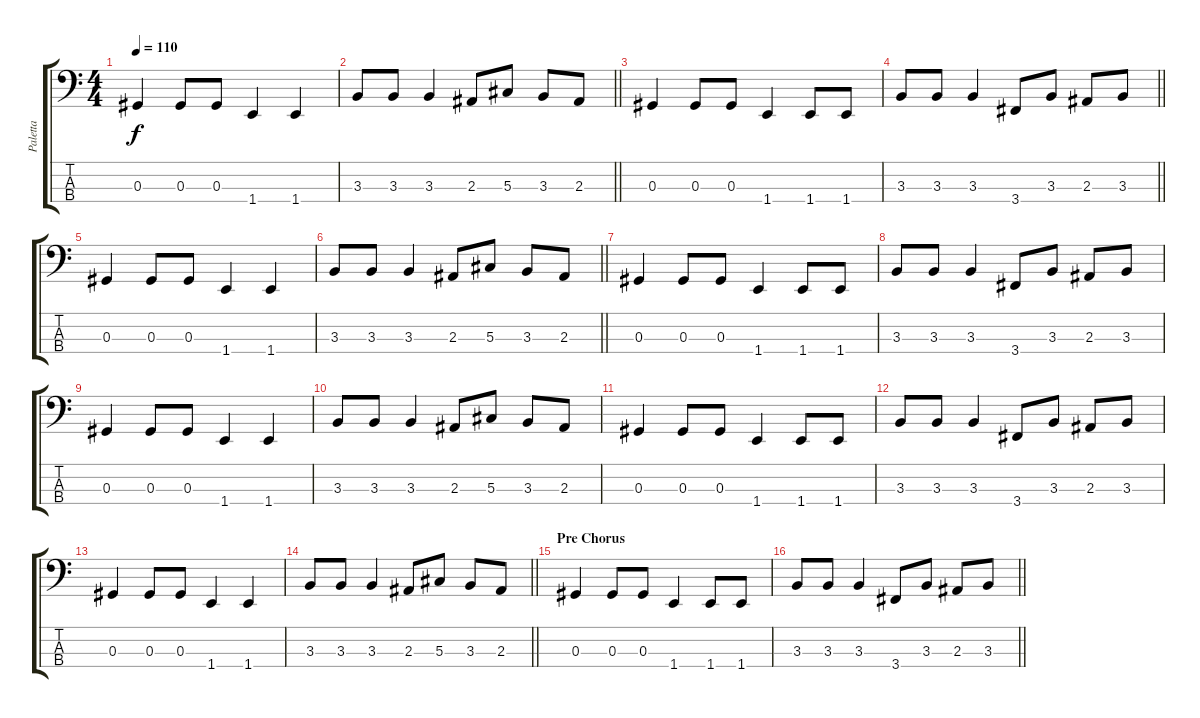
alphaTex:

\track ("Paletta" "Paletta") {instrument electricbasspick}
\staff {score tabs}
\tuning (Gb2 Db2 Ab1 Eb1) {hide}
\ts (4 4)
\tempo 110
\clef f4
\ks c
0.3.4{dy f} 0.3.8 0.3.8 1.4.4 1.4.4 |
\barLineRight lightlight
3.3.8 3.3.8 3.3.4 2.3.8 5.3.8 3.3.8 2.3.8 |
0.3.4 0.3.8 0.3.8 1.4.4 1.4.8 1.4.8 |
\barLineRight lightlight
3.3.8 3.3.8 3.3.4 3.4.8 3.3.8 2.3.8 3.3.8 |
0.3.4 0.3.8 0.3.8 1.4.4 1.4.4 |
\barLineRight lightlight
3.3.8 3.3.8 3.3.4 2.3.8 5.3.8 3.3.8 2.3.8 |
0.3.4 0.3.8 0.3.8 1.4.4 1.4.8 1.4.8 |
3.3.8 3.3.8 3.3.4 3.4.8 3.3.8 2.3.8 3.3.8 |
0.3.4 0.3.8 0.3.8 1.4.4 1.4.4 |
3.3.8 3.3.8 3.3.4 2.3.8 5.3.8 3.3.8 2.3.8 |
0.3.4 0.3.8 0.3.8 1.4.4 1.4.8 1.4.8 |
3.3.8 3.3.8 3.3.4 3.4.8 3.3.8 2.3.8 3.3.8 |
0.3.4 0.3.8 0.3.8 1.4.4 1.4.4 |
\barLineRight lightlight
3.3.8 3.3.8 3.3.4 2.3.8 5.3.8 3.3.8 2.3.8 |
\section ("" "Pre Chorus")
0.3.4 0.3.8 0.3.8 1.4.4 1.4.8 1.4.8 |
\barLineRight lightlight
3.3.8 3.3.8 3.3.4 3.4.8 3.3.8 2.3.8 3.3.8
